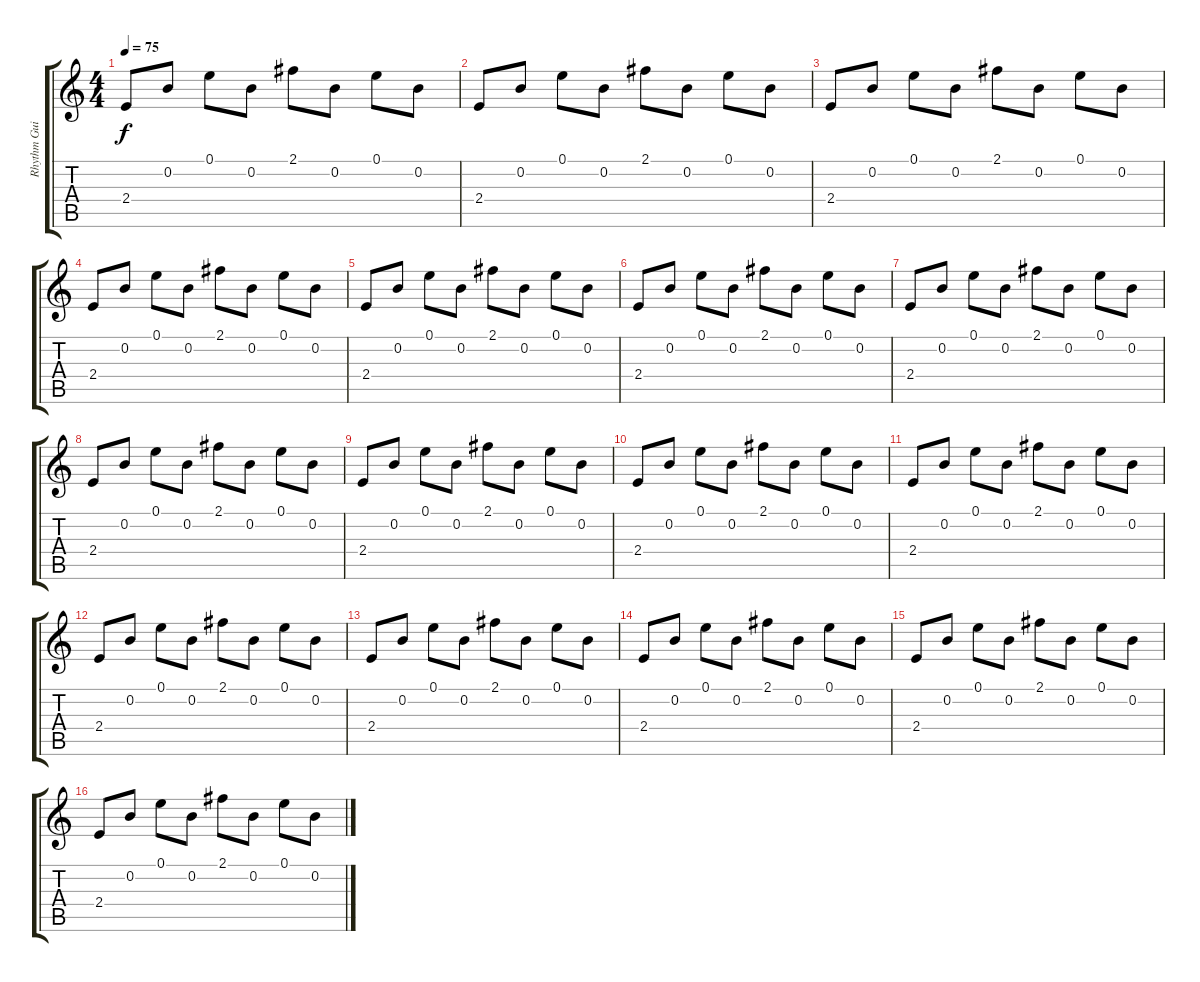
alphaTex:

\track ("Rhythm Guitar" "Rhythm Gui") {instrument electricguitarclean}
\staff {score tabs}
\tuning (E4 B3 G3 D3 A2 E2) {hide}
\ts (4 4)
\tempo 75
\clef g2
\ks c
2.4.8{dy f instrument electricguitarclean} 0.2.8 0.1.8 0.2.8 2.1.8 0.2.8 0.1.8 0.2.8 |
2.4.8 0.2.8 0.1.8 0.2.8 2.1.8 0.2.8 0.1.8 0.2.8 |
2.4.8 0.2.8 0.1.8 0.2.8 2.1.8 0.2.8 0.1.8 0.2.8 |
2.4.8 0.2.8 0.1.8 0.2.8 2.1.8 0.2.8 0.1.8 0.2.8 |
2.4.8 0.2.8 0.1.8 0.2.8 2.1.8 0.2.8 0.1.8 0.2.8 |
2.4.8 0.2.8 0.1.8 0.2.8 2.1.8 0.2.8 0.1.8 0.2.8 |
2.4.8 0.2.8 0.1.8 0.2.8 2.1.8 0.2.8 0.1.8 0.2.8 |
2.4.8 0.2.8 0.1.8 0.2.8 2.1.8 0.2.8 0.1.8 0.2.8 |
2.4.8 0.2.8 0.1.8 0.2.8 2.1.8 0.2.8 0.1.8 0.2.8 |
2.4.8 0.2.8 0.1.8 0.2.8 2.1.8 0.2.8 0.1.8 0.2.8 |
2.4.8 0.2.8 0.1.8 0.2.8 2.1.8 0.2.8 0.1.8 0.2.8 |
2.4.8 0.2.8 0.1.8 0.2.8 2.1.8 0.2.8 0.1.8 0.2.8 |
2.4.8 0.2.8 0.1.8 0.2.8 2.1.8 0.2.8 0.1.8 0.2.8 |
2.4.8 0.2.8 0.1.8 0.2.8 2.1.8 0.2.8 0.1.8 0.2.8 |
2.4.8 0.2.8 0.1.8 0.2.8 2.1.8 0.2.8 0.1.8 0.2.8 |
2.4.8 0.2.8 0.1.8 0.2.8 2.1.8 0.2.8 0.1.8 0.2.8
